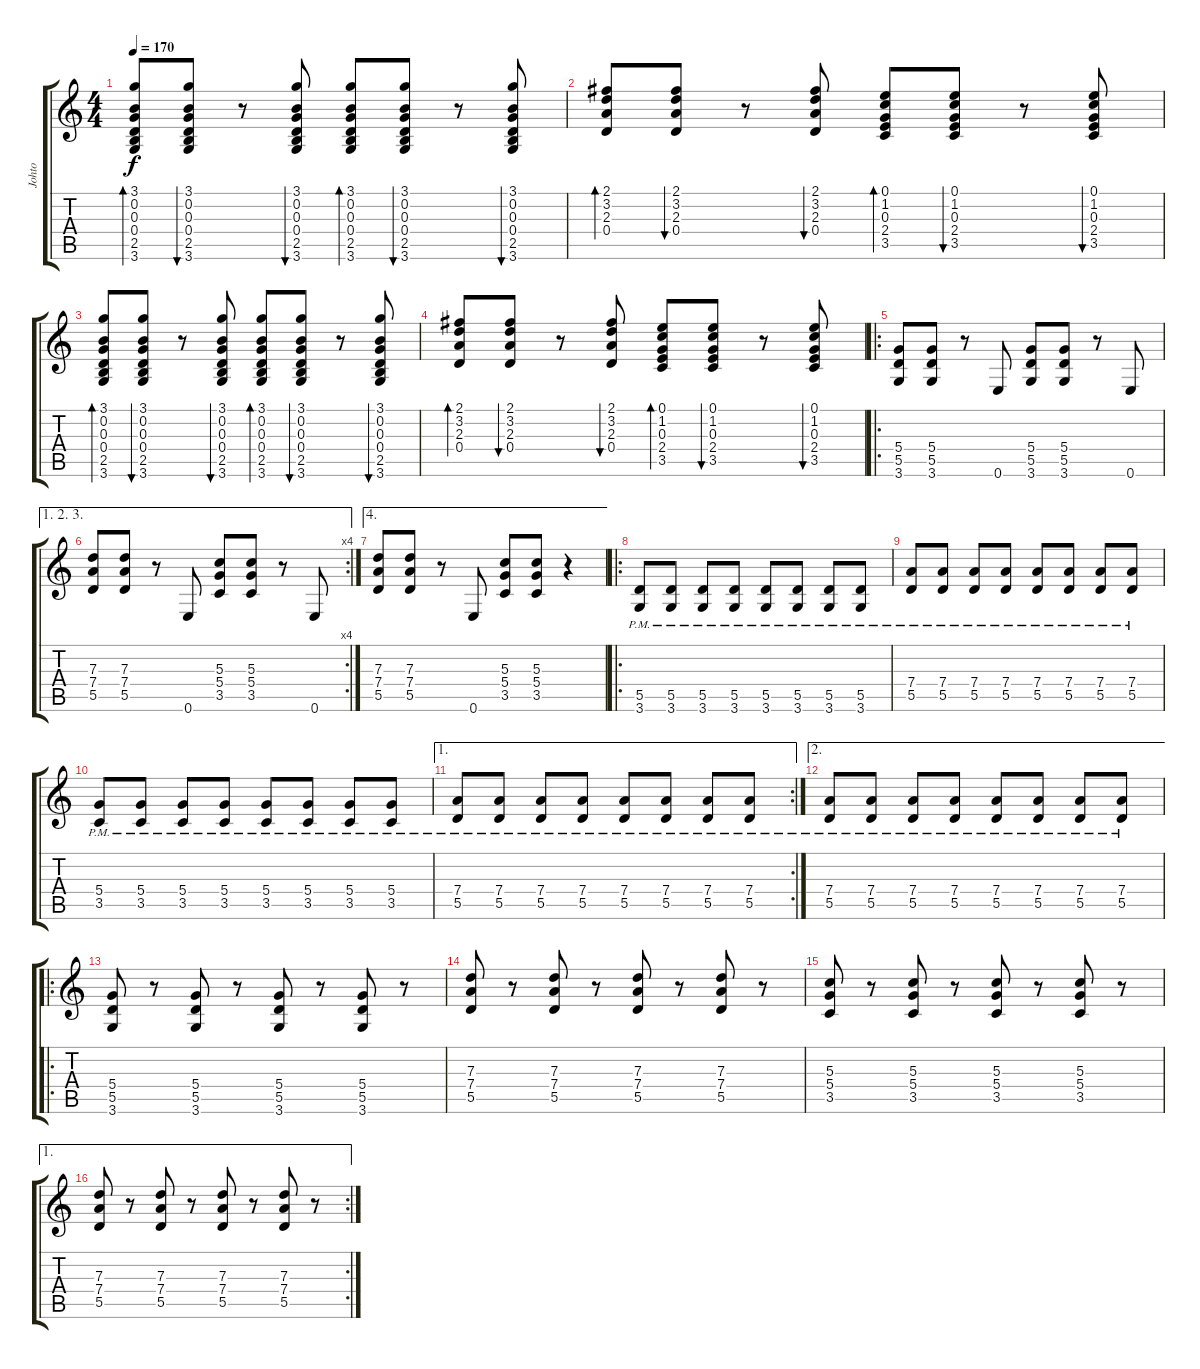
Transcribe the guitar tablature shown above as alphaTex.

\track ("Johto" "Johto") {instrument distortionguitar}
\staff {score tabs}
\tuning (E4 B3 G3 D3 A2 E2) {hide}
\ts (4 4)
\tempo 170
\clef g2
\ks c
(3.1 0.2 0.3 0.4 2.5 3.6).8{bd 60 dy f instrument acousticguitarsteel} (3.1 0.2 0.3 0.4 2.5 3.6).8{bu 60} r.8 (3.1 0.2 0.3 0.4 2.5 3.6).8{bu 60} (3.1 0.2 0.3 0.4 2.5 3.6).8{bd 60} (3.1 0.2 0.3 0.4 2.5 3.6).8{bu 60} r.8 (3.1 0.2 0.3 0.4 2.5 3.6).8{bu 60} |
(2.1 3.2 2.3 0.4).8{bd 60} (2.1 3.2 2.3 0.4).8{bu 60} r.8 (2.1 3.2 2.3 0.4).8{bu 60} (0.1 1.2 0.3 2.4 3.5).8{bd 60} (0.1 1.2 0.3 2.4 3.5).8{bu 60} r.8 (0.1 1.2 0.3 2.4 3.5).8{bu 60} |
(3.1 0.2 0.3 0.4 2.5 3.6).8{bd 60} (3.1 0.2 0.3 0.4 2.5 3.6).8{bu 60} r.8 (3.1 0.2 0.3 0.4 2.5 3.6).8{bu 60} (3.1 0.2 0.3 0.4 2.5 3.6).8{bd 60} (3.1 0.2 0.3 0.4 2.5 3.6).8{bu 60} r.8 (3.1 0.2 0.3 0.4 2.5 3.6).8{bu 60} |
(2.1 3.2 2.3 0.4).8{bd 60} (2.1 3.2 2.3 0.4).8{bu 60} r.8 (2.1 3.2 2.3 0.4).8{bu 60} (0.1 1.2 0.3 2.4 3.5).8{bd 60} (0.1 1.2 0.3 2.4 3.5).8{bu 60} r.8 (0.1 1.2 0.3 2.4 3.5).8{bu 60} |
\ro
(5.4 5.5 3.6).8{instrument distortionguitar} (5.4 5.5 3.6).8 r.8 0.6.8 (5.4 5.5 3.6).8 (5.4 5.5 3.6).8 r.8 0.6.8 |
\ae (1 2 3)
\rc 4
(7.3 7.4 5.5).8 (7.3 7.4 5.5).8 r.8 0.6.8 (5.3 5.4 3.5).8 (5.3 5.4 3.5).8 r.8 0.6.8 |
\ae 4
(7.3 7.4 5.5).8 (7.3 7.4 5.5).8 r.8 0.6.8 (5.3 5.4 3.5).8 (5.3 5.4 3.5).8 r.4 |
\ro
(5.5{pm} 3.6{pm}).8 (5.5{pm} 3.6{pm}).8 (5.5{pm} 3.6{pm}).8 (5.5{pm} 3.6{pm}).8 (5.5{pm} 3.6{pm}).8 (5.5{pm} 3.6{pm}).8 (5.5{pm} 3.6{pm}).8 (5.5{pm} 3.6{pm}).8 |
(7.4{pm} 5.5{pm}).8 (7.4{pm} 5.5{pm}).8 (7.4{pm} 5.5{pm}).8 (7.4{pm} 5.5{pm}).8 (7.4{pm} 5.5{pm}).8 (7.4{pm} 5.5{pm}).8 (7.4{pm} 5.5{pm}).8 (7.4{pm} 5.5{pm}).8 |
(5.4{pm} 3.5{pm}).8 (5.4{pm} 3.5{pm}).8 (5.4{pm} 3.5{pm}).8 (5.4{pm} 3.5{pm}).8 (5.4{pm} 3.5{pm}).8 (5.4{pm} 3.5{pm}).8 (5.4{pm} 3.5{pm}).8 (5.4{pm} 3.5{pm}).8 |
\ae 1
\rc 2
(7.4{pm} 5.5{pm}).8 (7.4{pm} 5.5{pm}).8 (7.4{pm} 5.5{pm}).8 (7.4{pm} 5.5{pm}).8 (7.4{pm} 5.5{pm}).8 (7.4{pm} 5.5{pm}).8 (7.4 5.5{pm}).8 (7.4 5.5{pm}).8 |
\ae 2
(7.4{pm} 5.5{pm}).8 (7.4{pm} 5.5{pm}).8 (7.4{pm} 5.5{pm}).8 (7.4{pm} 5.5{pm}).8 (7.4{pm} 5.5{pm}).8 (7.4{pm} 5.5{pm}).8 (7.4 5.5{pm}).8 (7.4 5.5{pm}).8 |
\ro
(5.4 5.5 3.6).8 r.8 (5.4 5.5 3.6).8 r.8 (5.4 5.5 3.6).8 r.8 (5.4 5.5 3.6).8 r.8 |
(7.3 7.4 5.5).8 r.8 (7.3 7.4 5.5).8 r.8 (7.3 7.4 5.5).8 r.8 (7.3 7.4 5.5).8 r.8 |
(5.3 5.4 3.5).8 r.8 (5.3 5.4 3.5).8 r.8 (5.3 5.4 3.5).8 r.8 (5.3 5.4 3.5).8 r.8 |
\ae 1
\rc 2
(7.3 7.4 5.5).8 r.8 (7.3 7.4 5.5).8 r.8 (7.3 7.4 5.5).8 r.8 (7.3 7.4 5.5).8 r.8
